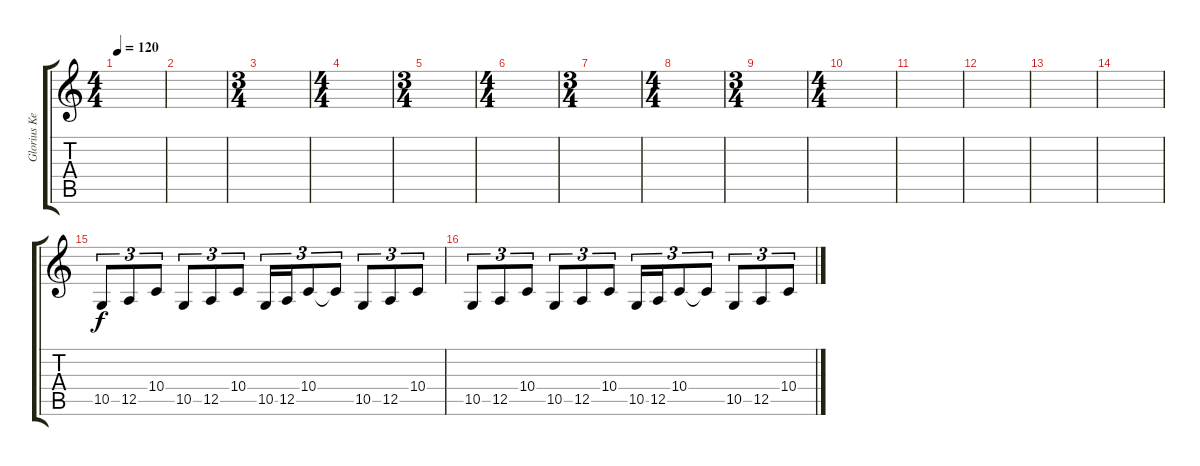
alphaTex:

\track ("Glorius Keys" "Glorius Ke") {instrument drawbarorgan}
\staff {score tabs}
\tuning (E4 B3 G3 D3 A2 E2) {hide}
\ts (4 4)
\tempo 120
\clef g2
\ks c
|
|
\ts (3 4)
|
\ts (4 4)
|
\ts (3 4)
|
\ts (4 4)
|
\ts (3 4)
|
\ts (4 4)
|
\ts (3 4)
|
\ts (4 4)
|
|
|
|
|
10.5.8{tu (3 2)} 12.5.8{tu (3 2)} 10.4.8{tu (3 2)} 10.5.8{tu (3 2)} 12.5.8{tu (3 2)} 10.4.8{tu (3 2)} 10.5.16{tu (3 2)} 12.5.16{tu (3 2)} 10.4.8{tu (3 2)} 10.4{t}.8{tu (3 2)} 10.5.8{tu (3 2)} 12.5.8{tu (3 2)} 10.4.8{tu (3 2)} |
10.5.8{tu (3 2)} 12.5.8{tu (3 2)} 10.4.8{tu (3 2)} 10.5.8{tu (3 2)} 12.5.8{tu (3 2)} 10.4.8{tu (3 2)} 10.5.16{tu (3 2)} 12.5.16{tu (3 2)} 10.4.8{tu (3 2)} 10.4{t}.8{tu (3 2)} 10.5.8{tu (3 2)} 12.5.8{tu (3 2)} 10.4.8{tu (3 2)}
